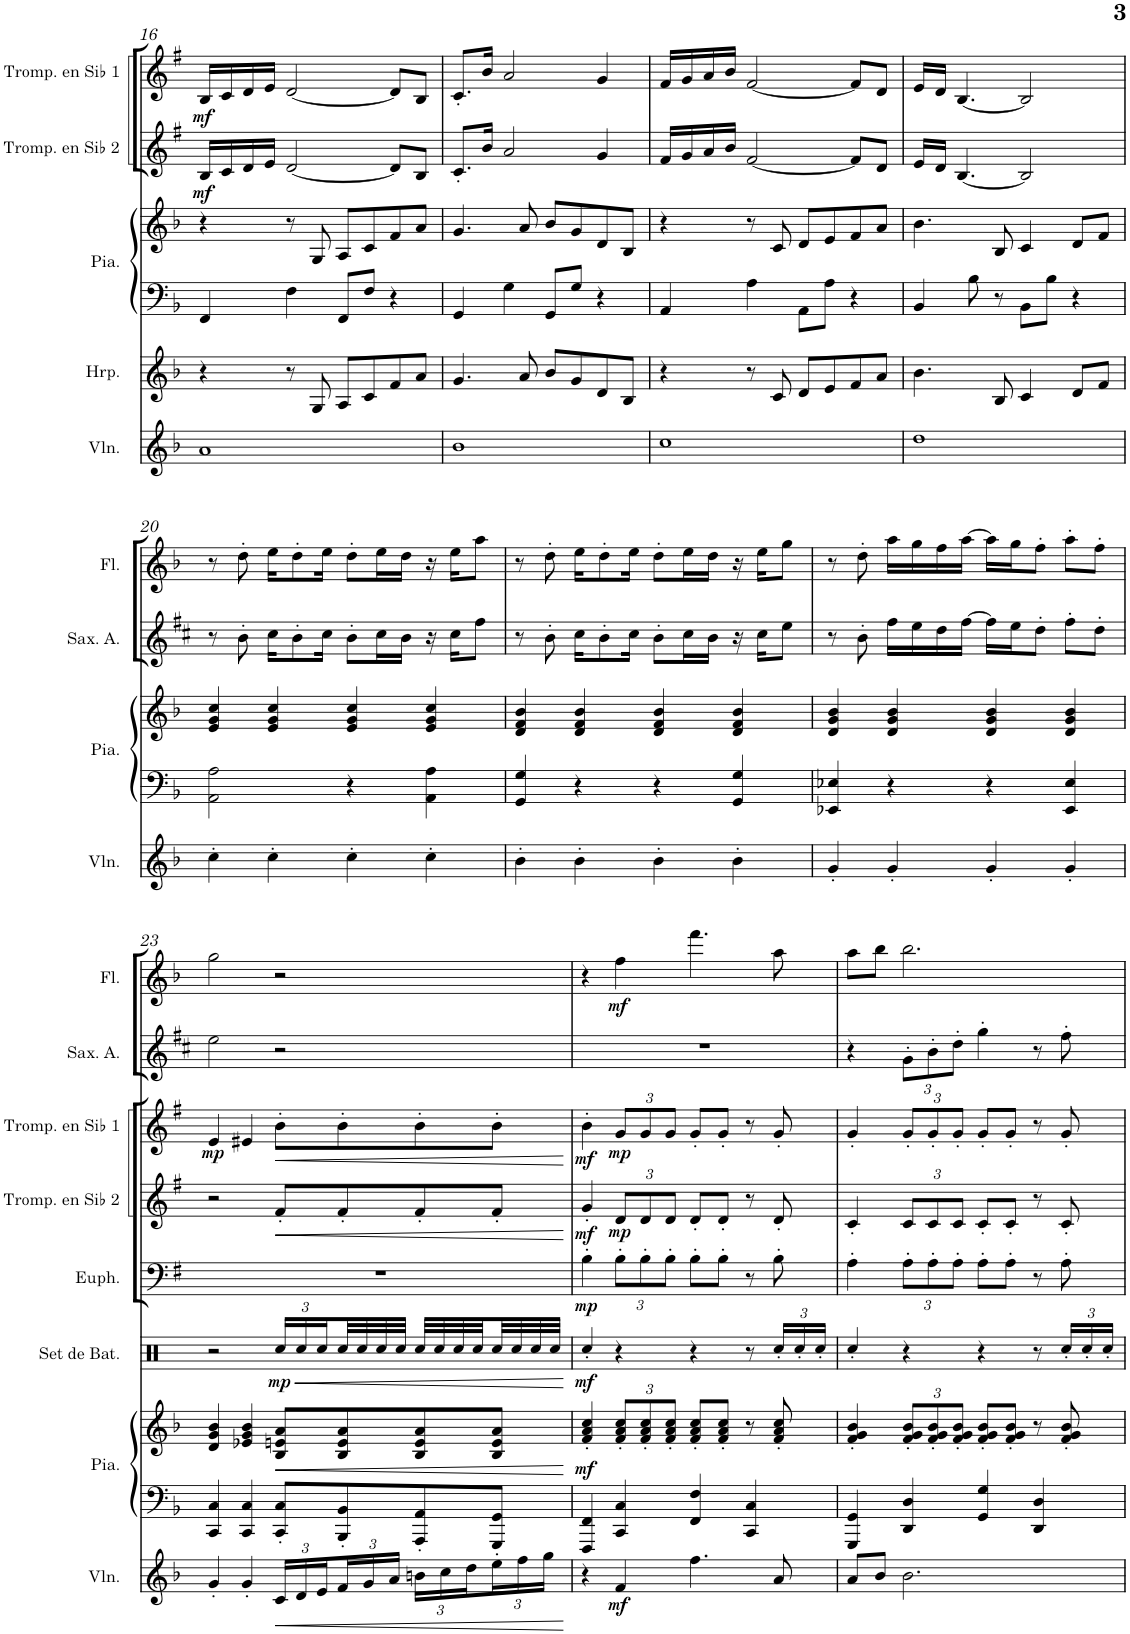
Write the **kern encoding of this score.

**kern	**dynam	**kern	**kern	**kern	**dynam	**kern	**dynam	**kern	**dynam	**kern	**dynam	**kern	**kern	**dynam
*part8	*part8	*part7	*part6	*part6	*part6	*part5	*part5	*part4	*part4	*part3	*part3	*part2	*part1	*part1
*staff9	*staff9	*staff8	*staff7	*staff6	*staff6/7	*staff5	*staff5	*staff4	*staff4	*staff3	*staff3	*staff2	*staff1	*staff1
*I"Violon	*	*I"Harpe	*I"Piano	*	*	*I"Euphonium	*	*I"Trompette en Sib 2	*	*I"Trompette en Sib 1	*	*I"Saxophone Alto	*I"Flûte	*
*I'Vln.	*	*I'Hrp.	*I'Pia.	*	*	*I'Euph.	*	*I'Tromp. en Sib 2	*	*I'Tromp. en Sib 1	*	*I'Sax. A.	*I'Fl.	*
!!LO:PB:g=z
*clefG2	*	*clefG2	*clefF4	*clefG2	*	*clefF4	*	*clefG2	*	*clefG2	*	*clefG2	*clefG2	*
*	*	*	*	*	*	*Trd1c2	*	*Trd1c2	*	*Trd1c2	*	*Trd5c9	*	*
*k[b-]	*	*k[b-]	*k[b-]	*k[b-]	*	*k[f#]	*	*k[f#]	*	*k[f#]	*	*k[f#c#]	*k[b-]	*
*M4/4	*	*M4/4	*M4/4	*M4/4	*	*M4/4	*	*M4/4	*	*M4/4	*	*M4/4	*M4/4	*
=16	=16	=16	=16	=16	=16	=16	=16	=16	=16	=16	=16	=16	=16	=16
!	!	!	!	!	!	!	!	!	!LO:DY:b	!	!LO:DY:b	!	!	!
1a	.	4r	4FF/	4r	.	1r	.	16B/LL	mf	16B/LL	mf	1r	1r	.
.	.	.	.	.	.	.	.	16c/	.	16c/	.	.	.	.
.	.	.	.	.	.	.	.	16d/	.	16d/	.	.	.	.
.	.	.	.	.	.	.	.	16e/JJ	.	16e/JJ	.	.	.	.
.	.	8r	4F\	8r	.	.	.	[2d/	.	[2d/	.	.	.	.
.	.	8G/	.	8G/	.	.	.	.	.	.	.	.	.	.
.	.	8A/L	8FF/L	8A/L	.	.	.	.	.	.	.	.	.	.
.	.	8c/	8F/J	8c/	.	.	.	.	.	.	.	.	.	.
.	.	8f/	4r	8f/	.	.	.	8d/L]	.	8d/L]	.	.	.	.
.	.	8a/J	.	8a/J	.	.	.	8B/J	.	8B/J	.	.	.	.
=17	=17	=17	=17	=17	=17	=17	=17	=17	=17	=17	=17	=17	=17	=17
1b-	.	4.g/	4GG/	4.g/	.	1r	.	8.c'/L	.	8.c'/L	.	1r	1r	.
.	.	.	.	.	.	.	.	16b/Jk	.	16b/Jk	.	.	.	.
.	.	.	4G\	.	.	.	.	2a/	.	2a/	.	.	.	.
.	.	8a/	.	8a/	.	.	.	.	.	.	.	.	.	.
.	.	8b-/L	8GG/L	8b-/L	.	.	.	.	.	.	.	.	.	.
.	.	8g/	8G/J	8g/	.	.	.	.	.	.	.	.	.	.
.	.	8d/	4r	8d/	.	.	.	4g/	.	4g/	.	.	.	.
.	.	8B-/J	.	8B-/J	.	.	.	.	.	.	.	.	.	.
=18	=18	=18	=18	=18	=18	=18	=18	=18	=18	=18	=18	=18	=18	=18
1cc	.	4r	4AA/	4r	.	1r	.	16f#/LL	.	16f#/LL	.	1r	1r	.
.	.	.	.	.	.	.	.	16g/	.	16g/	.	.	.	.
.	.	.	.	.	.	.	.	16a/	.	16a/	.	.	.	.
.	.	.	.	.	.	.	.	16b/JJ	.	16b/JJ	.	.	.	.
.	.	8r	4A\	8r	.	.	.	[2f#/	.	[2f#/	.	.	.	.
.	.	8c/	.	8c/	.	.	.	.	.	.	.	.	.	.
.	.	8d/L	8AA\L	8d/L	.	.	.	.	.	.	.	.	.	.
.	.	8e/	8A\J	8e/	.	.	.	.	.	.	.	.	.	.
.	.	8f/	4r	8f/	.	.	.	8f#/L]	.	8f#/L]	.	.	.	.
.	.	8a/J	.	8a/J	.	.	.	8d/J	.	8d/J	.	.	.	.
=19	=19	=19	=19	=19	=19	=19	=19	=19	=19	=19	=19	=19	=19	=19
1dd	.	4.b-\	4BB-/	4.b-\	.	1r	.	16e/LL	.	16e/LL	.	1r	1r	.
.	.	.	.	.	.	.	.	16d/JJ	.	16d/JJ	.	.	.	.
.	.	.	.	.	.	.	.	[4.B/	.	[4.B/	.	.	.	.
.	.	.	8B-\	.	.	.	.	.	.	.	.	.	.	.
.	.	8B-/	8r	8B-/	.	.	.	.	.	.	.	.	.	.
.	.	4c/	8BB-\L	4c/	.	.	.	2B/]	.	2B/]	.	.	.	.
.	.	.	8B-\J	.	.	.	.	.	.	.	.	.	.	.
.	.	8d/L	4r	8d/L	.	.	.	.	.	.	.	.	.	.
.	.	8f/J	.	8f/J	.	.	.	.	.	.	.	.	.	.
!!LO:LB:g=z
=20	=20	=20	=20	=20	=20	=20	=20	=20	=20	=20	=20	=20	=20	=20
4cc'\	.	1r	2AA\ 2A\	4e/ 4g/ 4cc/	.	1r	.	1r	.	1r	.	8r	8r	.
.	.	.	.	.	.	.	.	.	.	.	.	8b'\	8dd'\	.
4cc'\	.	.	.	4e/ 4g/ 4cc/	.	.	.	.	.	.	.	16cc#\KL	16ee\KL	.
.	.	.	.	.	.	.	.	.	.	.	.	8b'\	8dd'\	.
.	.	.	.	.	.	.	.	.	.	.	.	16cc#\Jk	16ee\Jk	.
4cc'\	.	.	4r	4e/ 4g/ 4cc/	.	.	.	.	.	.	.	8b'\L	8dd'\L	.
.	.	.	.	.	.	.	.	.	.	.	.	16cc#\L	16ee\L	.
.	.	.	.	.	.	.	.	.	.	.	.	16b\JJ	16dd\JJ	.
4cc'\	.	.	4AA\ 4A\	4e/ 4g/ 4cc/	.	.	.	.	.	.	.	16r	16r	.
.	.	.	.	.	.	.	.	.	.	.	.	16cc#\KL	16ee\KL	.
.	.	.	.	.	.	.	.	.	.	.	.	8ff#\J	8aa\J	.
=21	=21	=21	=21	=21	=21	=21	=21	=21	=21	=21	=21	=21	=21	=21
4b-'\	.	1r	4GG/ 4G/	4d/ 4f/ 4b-/	.	1r	.	1r	.	1r	.	8r	8r	.
.	.	.	.	.	.	.	.	.	.	.	.	8b'\	8dd'\	.
4b-'\	.	.	4r	4d/ 4f/ 4b-/	.	.	.	.	.	.	.	16cc#\KL	16ee\KL	.
.	.	.	.	.	.	.	.	.	.	.	.	8b'\	8dd'\	.
.	.	.	.	.	.	.	.	.	.	.	.	16cc#\Jk	16ee\Jk	.
4b-'\	.	.	4r	4d/ 4f/ 4b-/	.	.	.	.	.	.	.	8b'\L	8dd'\L	.
.	.	.	.	.	.	.	.	.	.	.	.	16cc#\L	16ee\L	.
.	.	.	.	.	.	.	.	.	.	.	.	16b\JJ	16dd\JJ	.
4b-'\	.	.	4GG/ 4G/	4d/ 4f/ 4b-/	.	.	.	.	.	.	.	16r	16r	.
.	.	.	.	.	.	.	.	.	.	.	.	16cc#\KL	16ee\KL	.
.	.	.	.	.	.	.	.	.	.	.	.	8ee\J	8gg\J	.
=22	=22	=22	=22	=22	=22	=22	=22	=22	=22	=22	=22	=22	=22	=22
4g'/	.	1r	4EE-X/ 4E-X/	4d/ 4g/ 4b-/	.	1r	.	1r	.	1r	.	8r	8r	.
.	.	.	.	.	.	.	.	.	.	.	.	8b'\	8dd'\	.
4g'/	.	.	4r	4d/ 4g/ 4b-/	.	.	.	.	.	.	.	16ff#\LL	16aa\LL	.
.	.	.	.	.	.	.	.	.	.	.	.	16ee\	16gg\	.
.	.	.	.	.	.	.	.	.	.	.	.	16dd\	16ff\	.
.	.	.	.	.	.	.	.	.	.	.	.	[16ff#\JJ	[16aa\JJ	.
4g'/	.	.	4r	4d/ 4g/ 4b-/	.	.	.	.	.	.	.	16ff#\LL]	16aa\LL]	.
.	.	.	.	.	.	.	.	.	.	.	.	16ee\J	16gg\J	.
.	.	.	.	.	.	.	.	.	.	.	.	8dd'\J	8ff'\J	.
4g'/	.	.	4EE-/ 4E-/	4d/ 4g/ 4b-/	.	.	.	.	.	.	.	8ff#'\L	8aa'\L	.
.	.	.	.	.	.	.	.	.	.	.	.	8dd'\J	8ff'\J	.
!!LO:LB:g=z
=23	=23	=23	=23	=23	=23	=23	=23	=23	=23	=23	=23	=23	=23	=23
!	!	!	!	!	!	!	!	!	!	!	!LO:DY:b	!	!	!
4g'/	.	1r	4CC/ 4C/	4d/ 4g/ 4b-/	.	1r	.	2r	.	4e/	mp	2ee\	2gg\	.
4g'/	.	.	4CC/ 4C/	4e-X/ 4g/ 4b-/	.	.	.	.	.	4e#X/	.	.	.	.
*Xbrackettup	*	*	*	*	*	*	*	*	*	*	*	*	*	*
!	!LO:HP:b	!	!	!	!LO:HP:b	!	!	!	!LO:HP:b	!	!LO:HP:b	!	!	!
24c/LL	<	.	8CC/' 8C/'L	8B-/ 8en/ 8a/L	<	.	.	8f#'/L	<	8b'\L	<	2r	2r	.
24d/	.	.	.	.	.	.	.	.	.	.	.	.	.	.
24e/	.	.	.	.	.	.	.	.	.	.	.	.	.	.
24f/	.	.	8BBB-/' 8BB-/'	8B-/ 8e/ 8a/	.	.	.	8f#'/	.	8b'\	.	.	.	.
24g/	.	.	.	.	.	.	.	.	.	.	.	.	.	.
24a/JJ	.	.	.	.	.	.	.	.	.	.	.	.	.	.
24bn\LL	.	.	8AAA/' 8AA/'	8B-/ 8e/ 8a/	.	.	.	8f#'/	.	8b'\	.	.	.	.
24cc\	.	.	.	.	.	.	.	.	.	.	.	.	.	.
24dd\	.	.	.	.	.	.	.	.	.	.	.	.	.	.
24ee\	.	.	8GGG/' 8GG/'J	8B-/ 8e/ 8a/J	.	.	.	8f#'/J	.	8b'\J	.	.	.	.
24ff\	.	.	.	.	.	.	.	.	.	.	.	.	.	.
24gg\JJ	.	.	.	.	.	.	.	.	.	.	.	.	.	.
.	[	.	.	.	[	.	.	.	[	.	[	.	.	.
=24	=24	=24	=24	=24	=24	=24	=24	=24	=24	=24	=24	=24	=24	=24
!	!	!	!	!	!LO:DY:b	!	!LO:DY:b	!	!LO:DY:b	!	!LO:DY:b	!	!	!
4r	.	1r	4FFF/ 4FF/	4f/' 4a/' 4cc/'	mf	4B'\	mp	4g'/	mf	4b'\	mf	1r	4r	.
*	*	*	*	*Xbrackettup	*	*Xbrackettup	*	*Xbrackettup	*	*Xbrackettup	*	*	*	*
!	!LO:DY:b	!	!	!	!	!	!	!	!LO:DY:b	!	!LO:DY:b	!	!	!LO:DY:b
4f/	mf	.	4CC/ 4C/	12f/' 12a/' 12cc/'L	.	12B'\L	.	12d/L	mp	12g/L	mp	.	4ff\	mf
.	.	.	.	12f/' 12a/' 12cc/'	.	12B'\	.	12d/	.	12g/	.	.	.	.
.	.	.	.	12f/' 12a/' 12cc/'J	.	12B'\J	.	12d/J	.	12g/J	.	.	.	.
4.ff\	.	.	4FF/ 4F/	8f/' 8a/' 8cc/'L	.	8B'\L	.	8d'/L	.	8g'/L	.	.	4.fff\	.
.	.	.	.	8f/' 8a/' 8cc/'J	.	8B'\J	.	8d'/J	.	8g'/J	.	.	.	.
.	.	.	4CC/ 4C/	8r	.	8r	.	8r	.	8r	.	.	.	.
8a/	.	.	.	8f/' 8a/' 8cc/'	.	8B'\	.	8d'/	.	8g'/	.	.	8aa\	.
=25	=25	=25	=25	=25	=25	=25	=25	=25	=25	=25	=25	=25	=25	=25
8a/L	.	1r	4GGG/ 4GG/	4f/' 4g/' 4b-/'	.	4A'\	.	4c'/	.	4g'/	.	4r	8aa\L	.
8b-/J	.	.	.	.	.	.	.	.	.	.	.	.	8bb-\J	.
*	*	*	*	*	*	*	*	*	*	*	*	*Xbrackettup	*	*
2.b-\	.	.	4DD/ 4D/	12f/' 12g/' 12b-/'L	.	12A'\L	.	12c/L	.	12g'/L	.	12g'\L	2.bb-\	.
.	.	.	.	12f/' 12g/' 12b-/'	.	12A'\	.	12c/	.	12g'/	.	12b'\	.	.
.	.	.	.	12f/' 12g/' 12b-/'J	.	12A'\J	.	12c/J	.	12g'/J	.	12dd'\J	.	.
.	.	.	4GG/ 4G/	8f/' 8g/' 8b-/'L	.	8A'\L	.	8c'/L	.	8g'/L	.	4gg'\	.	.
.	.	.	.	8f/' 8g/' 8b-/'J	.	8A'\J	.	8c'/J	.	8g'/J	.	.	.	.
.	.	.	4DD/ 4D/	8r	.	8r	.	8r	.	8r	.	8r	.	.
.	.	.	.	8f/' 8g/' 8b-/'	.	8A'\	.	8c'/	.	8g'/	.	8ff#'\	.	.
=	=	=	=	=	=	=	=	=	=	=	=	=	=	=
*-	*-	*-	*-	*-	*-	*-	*-	*-	*-	*-	*-	*-	*-	*-
